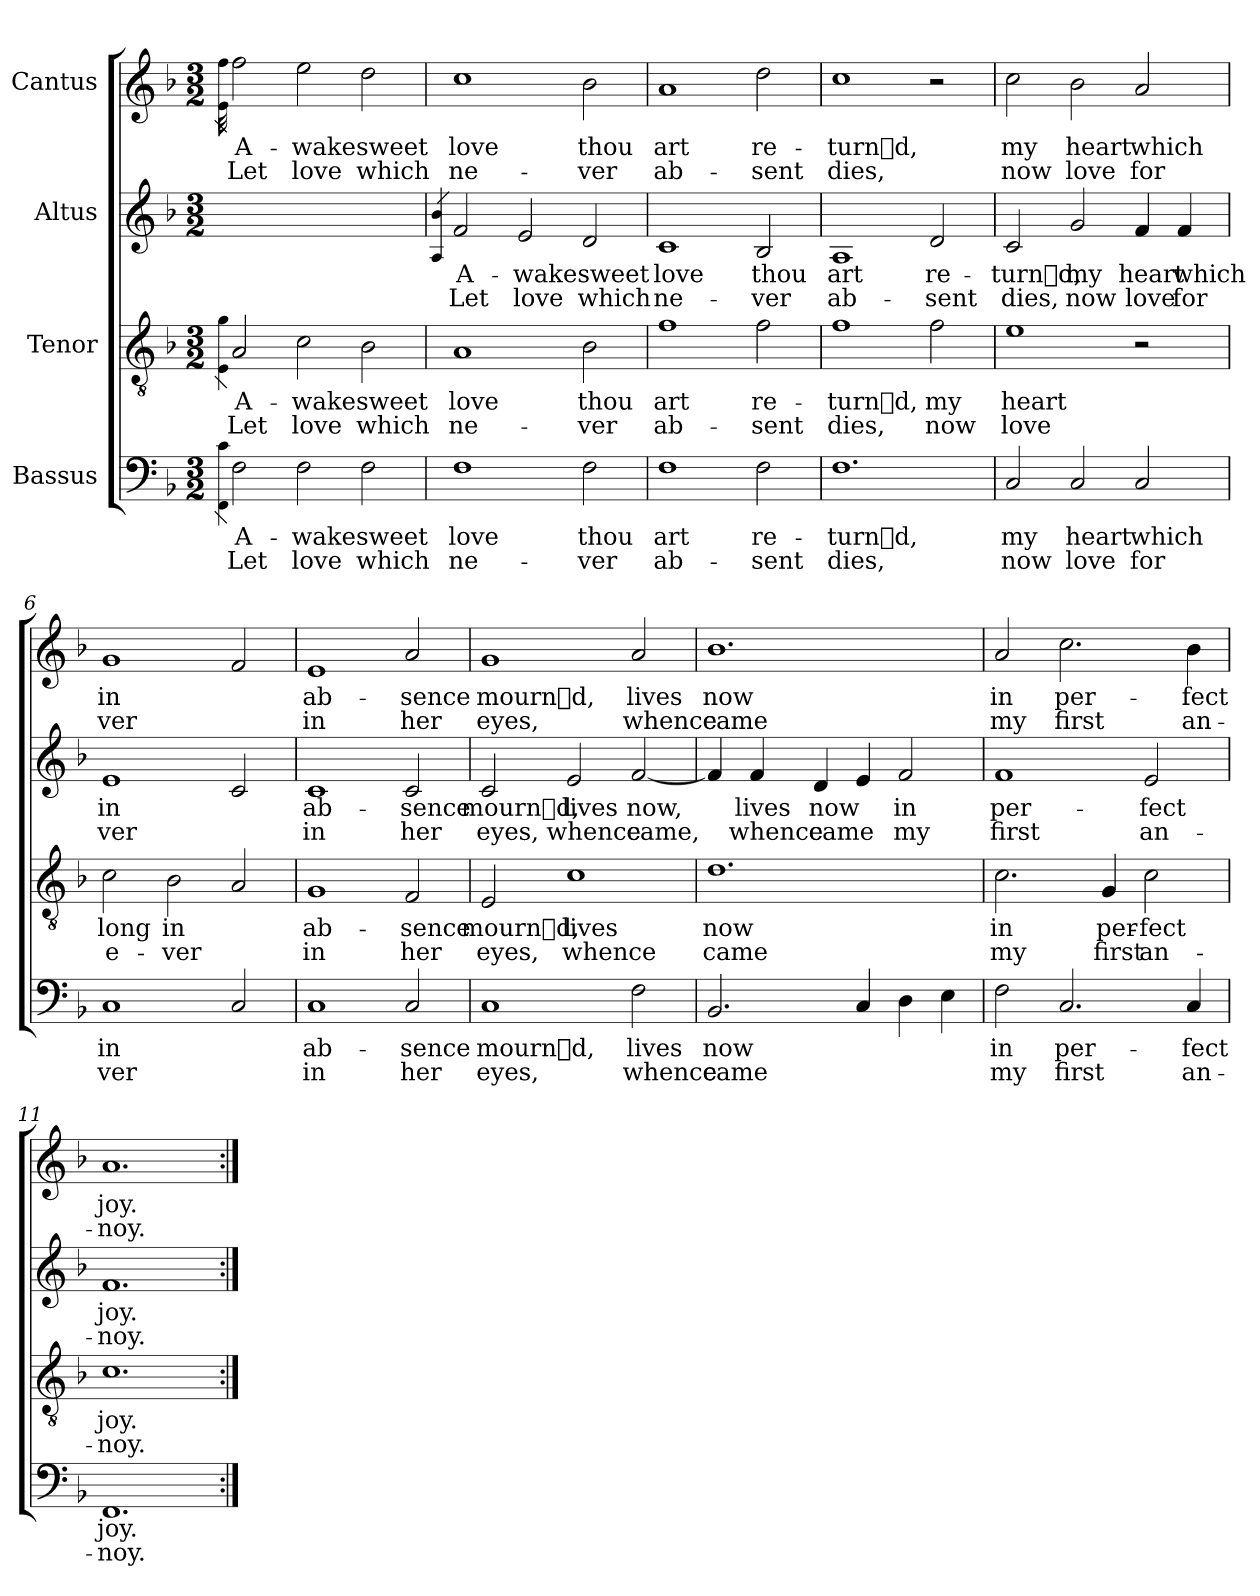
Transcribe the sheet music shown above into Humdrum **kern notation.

**kern	**text	**text	**kern	**text	**text	**kern	**text	**text	**kern	**text	**text
*part4	*part4	*part4	*part3	*part3	*part3	*part2	*part2	*part2	*part1	*part1	*part1
*staff4	*staff4	*staff4	*staff3	*staff3	*staff3	*staff2	*staff2	*staff2	*staff1	*staff1	*staff1
*I"Bassus	*	*	*I"Tenor	*	*	*I"Altus	*	*	*I"Cantus	*	*
*clefF4	*	*	*clefGv2	*	*	*clefG2	*	*	*clefG2	*	*
*k[b-]	*	*	*k[b-]	*	*	*k[b-]	*	*	*k[b-]	*	*
*M3/2	*	*	*M3/2	*	*	*M3/2	*	*	*M3/2	*	*
=1	=1	=1	=1	=1	=1	=1	=1	=1	=1	=1	=1
4qFF 4qc	.	.	4qE 4qg	.	.	.	.	.	32qe 32qff	.	.
!	!LO:LY:b	!LO:LY:b	!	!LO:LY:b	!LO:LY:b	!	!	!	!	!LO:LY:b	!LO:LY:b
2F\	A-	Let	2A/	A-	Let	1.ryy	.	.	2ff\	A-	Let
!	!LO:LY:b	!LO:LY:b	!	!LO:LY:b	!LO:LY:b	!	!	!	!	!LO:LY:b	!LO:LY:b
2F\	wake	love	2c\	wake	love	.	.	.	2ee\	wake	love
!	!LO:LY:b	!LO:LY:b	!	!LO:LY:b	!LO:LY:b	!	!	!	!	!LO:LY:b	!LO:LY:b
2F\	sweet	which	2B-\	sweet	which	.	.	.	2dd\	sweet	which
=2	=2	=2	=2	=2	=2	=2	=2	=2	=2	=2	=2
.	.	.	.	.	.	4qA 4qb-	.	.	.	.	.
!	!LO:LY:b	!LO:LY:b	!	!LO:LY:b	!LO:LY:b	!	!LO:LY:b	!LO:LY:b	!	!LO:LY:b	!LO:LY:b
1F	love	ne-	1A	love	ne-	2f/	A-	Let	1cc	love	ne-
!	!	!	!	!	!	!	!LO:LY:b	!LO:LY:b	!	!	!
.	.	.	.	.	.	2e/	wake	love	.	.	.
!	!LO:LY:b	!LO:LY:b	!	!LO:LY:b	!LO:LY:b	!	!LO:LY:b	!LO:LY:b	!	!LO:LY:b	!LO:LY:b
2F\	thou	ver	2B-\	thou	ver	2d/	sweet	which	2b-\	thou	ver
=3	=3	=3	=3	=3	=3	=3	=3	=3	=3	=3	=3
!	!LO:LY:b	!LO:LY:b	!	!LO:LY:b	!LO:LY:b	!	!LO:LY:b	!LO:LY:b	!	!LO:LY:b	!LO:LY:b
1F	art	ab-	1f	art	ab-	1c	love	ne-	1a	art	ab-
!	!LO:LY:b	!LO:LY:b	!	!LO:LY:b	!LO:LY:b	!	!LO:LY:b	!LO:LY:b	!	!LO:LY:b	!LO:LY:b
2F\	re-	sent	2f\	re-	sent	2B-/	thou	ver	2dd\	re-	sent
=4	=4	=4	=4	=4	=4	=4	=4	=4	=4	=4	=4
!	!LO:LY:b	!LO:LY:b	!	!LO:LY:b	!LO:LY:b	!	!LO:LY:b	!LO:LY:b	!	!LO:LY:b	!LO:LY:b
1.F	turnd,	dies,	1f	turnd,	dies,	1A	art	ab-	1cc	turnd,	dies,
!	!	!	!	!LO:LY:b	!LO:LY:b	!	!LO:LY:b	!LO:LY:b	!	!	!
.	.	.	2f\	my	now	2d/	re-	sent	2r	.	.
=5	=5	=5	=5	=5	=5	=5	=5	=5	=5	=5	=5
!	!LO:LY:b	!LO:LY:b	!	!LO:LY:b	!LO:LY:b	!	!LO:LY:b	!LO:LY:b	!	!LO:LY:b	!LO:LY:b
2C/	my	now	1e	heart	love	2c/	turnd,	dies,	2cc\	my	now
!	!LO:LY:b	!LO:LY:b	!	!	!	!	!LO:LY:b	!LO:LY:b	!	!LO:LY:b	!LO:LY:b
2C/	heart	love	.	.	.	2g/	my	now	2b-\	heart	love
!	!LO:LY:b	!LO:LY:b	!	!	!	!	!LO:LY:b	!LO:LY:b	!	!LO:LY:b	!LO:LY:b
2C/	which	for	2r	.	.	4f/	heart	love	2a/	which	for
!	!	!	!	!	!	!	!LO:LY:b	!LO:LY:b	!	!	!
.	.	.	.	.	.	4f/	which	for	.	.	.
!!LO:LB:g=z
=6	=6	=6	=6	=6	=6	=6	=6	=6	=6	=6	=6
!	!LO:LY:b	!LO:LY:b	!	!LO:LY:b	!LO:LY:b	!	!LO:LY:b	!LO:LY:b	!	!LO:LY:b	!LO:LY:b
1C	in	ver	2c\	long	e-	1e	in	ver	1g	in	ver
!	!	!	!	!LO:LY:b	!LO:LY:b	!	!	!	!	!	!
.	.	.	2B-\	in	ver	.	.	.	.	.	.
2C/	.	.	2A/	.	.	2c/	.	.	2f/	.	.
=7	=7	=7	=7	=7	=7	=7	=7	=7	=7	=7	=7
!	!LO:LY:b	!LO:LY:b	!	!LO:LY:b	!LO:LY:b	!	!LO:LY:b	!LO:LY:b	!	!LO:LY:b	!LO:LY:b
1C	ab-	in	1G	ab-	in	1c	ab-	in	1e	ab-	in
!	!LO:LY:b	!LO:LY:b	!	!LO:LY:b	!LO:LY:b	!	!LO:LY:b	!LO:LY:b	!	!LO:LY:b	!LO:LY:b
2C/	sence	her	2F/	sence	her	2c/	sence	her	2a/	sence	her
=8	=8	=8	=8	=8	=8	=8	=8	=8	=8	=8	=8
!	!LO:LY:b	!LO:LY:b	!	!LO:LY:b	!LO:LY:b	!	!LO:LY:b	!LO:LY:b	!	!LO:LY:b	!LO:LY:b
1C	mournd,	eyes,	2E/	mournd,	eyes,	2c/	mournd,	eyes,	1g	mournd,	eyes,
!	!	!	!	!LO:LY:b	!LO:LY:b	!	!LO:LY:b	!LO:LY:b	!	!	!
.	.	.	1c	lives	whence	2e/	lives	whence	.	.	.
!	!LO:LY:b	!LO:LY:b	!	!	!	!	!LO:LY:b	!LO:LY:b	!	!LO:LY:b	!LO:LY:b
2F\	lives	whence	.	.	.	[2f/	now,	came,	2a/	lives	whence
=9	=9	=9	=9	=9	=9	=9	=9	=9	=9	=9	=9
!	!LO:LY:b	!LO:LY:b	!	!LO:LY:b	!LO:LY:b	!	!	!	!	!LO:LY:b	!LO:LY:b
2.BB-/	now	came	1.d	now	came	4f/]	.	.	1.b-	now	came
!	!	!	!	!	!	!	!LO:LY:b	!LO:LY:b	!	!	!
.	.	.	.	.	.	4f/	lives	whence	.	.	.
!	!	!	!	!	!	!	!LO:LY:b	!LO:LY:b	!	!	!
.	.	.	.	.	.	4d/	now	came	.	.	.
4C/	.	.	.	.	.	4e/	.	.	.	.	.
!	!	!	!	!	!	!	!LO:LY:b	!LO:LY:b	!	!	!
4D\	.	.	.	.	.	2f/	in	my	.	.	.
4E\	.	.	.	.	.	.	.	.	.	.	.
=10	=10	=10	=10	=10	=10	=10	=10	=10	=10	=10	=10
!	!LO:LY:b	!LO:LY:b	!	!LO:LY:b	!LO:LY:b	!	!LO:LY:b	!LO:LY:b	!	!LO:LY:b	!LO:LY:b
2F\	in	my	2.c\	in	my	1f	per-	first	2a/	in	my
!	!LO:LY:b	!LO:LY:b	!	!	!	!	!	!	!	!LO:LY:b	!LO:LY:b
2.C/	per-	first	.	.	.	.	.	.	2.cc\	per-	first
!	!	!	!	!LO:LY:b	!LO:LY:b	!	!	!	!	!	!
.	.	.	4G/	per-	first	.	.	.	.	.	.
!	!	!	!	!LO:LY:b	!LO:LY:b	!	!LO:LY:b	!LO:LY:b	!	!	!
.	.	.	2c\	fect	an-	2e/	fect	an-	.	.	.
!	!LO:LY:b	!LO:LY:b	!	!	!	!	!	!	!	!LO:LY:b	!LO:LY:b
4C/	fect	an-	.	.	.	.	.	.	4b-\	fect	an-
=11	=11	=11	=11	=11	=11	=11	=11	=11	=11	=11	=11
!	!LO:LY:b	!LO:LY:b	!	!LO:LY:b	!LO:LY:b	!	!LO:LY:b	!LO:LY:b	!	!LO:LY:b	!LO:LY:b
1.FF	joy.	noy.	1.c	joy.	noy.	1.f	joy.	noy.	1.a	joy.	noy.
=:|!	=:|!	=:|!	=:|!	=:|!	=:|!	=:|!	=:|!	=:|!	=:|!	=:|!	=:|!
*-	*-	*-	*-	*-	*-	*-	*-	*-	*-	*-	*-
